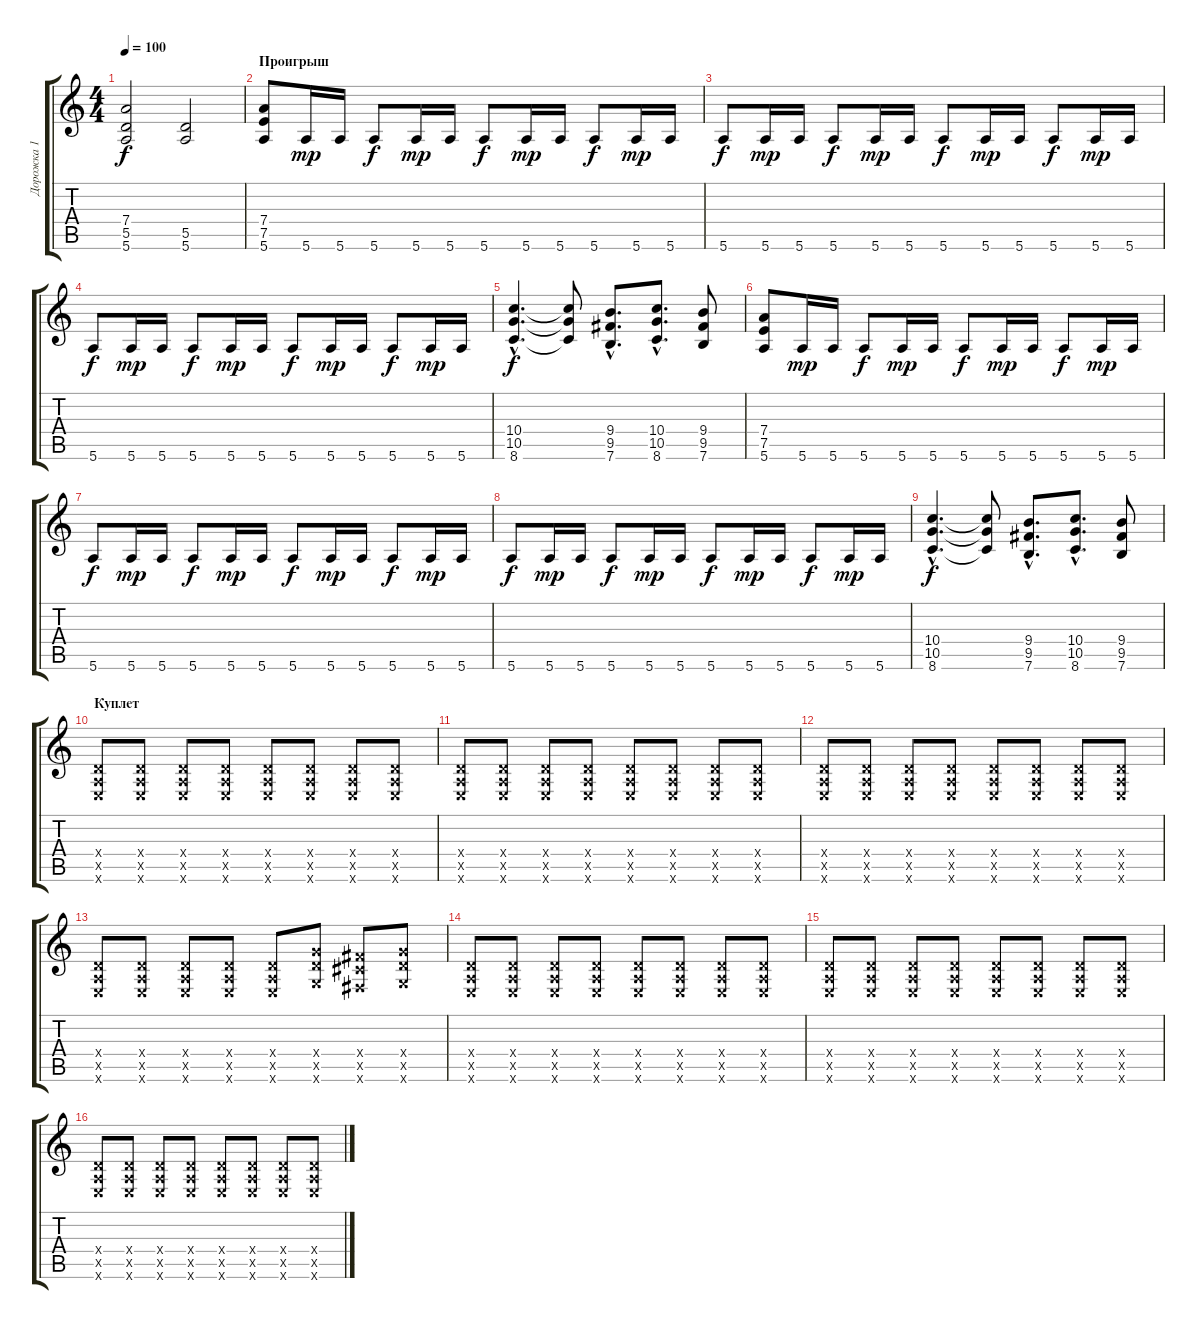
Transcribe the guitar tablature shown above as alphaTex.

\track ("Дорожка 1" "Дорожка 1") {instrument overdrivenguitar}
\staff {score tabs}
\tuning (E4 B3 G3 D3 A2 E2) {hide}
\ts (4 4)
\tempo 100
\clef g2
\ks c
(7.4 5.5 5.6).2{dy f} (5.5 5.6).2 |
\section ("" "Проигрыш")
(7.4 7.5 5.6).8 5.6.16{dy mp} 5.6.16 5.6.8{dy f} 5.6.16{dy mp} 5.6.16 5.6.8{dy f} 5.6.16{dy mp} 5.6.16 5.6.8{dy f} 5.6.16{dy mp} 5.6.16 |
5.6.8{dy f} 5.6.16{dy mp} 5.6.16 5.6.8{dy f} 5.6.16{dy mp} 5.6.16 5.6.8{dy f} 5.6.16{dy mp} 5.6.16 5.6.8{dy f} 5.6.16{dy mp} 5.6.16 |
5.6.8{dy f} 5.6.16{dy mp} 5.6.16 5.6.8{dy f} 5.6.16{dy mp} 5.6.16 5.6.8{dy f} 5.6.16{dy mp} 5.6.16 5.6.8{dy f} 5.6.16{dy mp} 5.6.16 |
(10.4{hac} 10.5{hac} 8.6{hac}).4{d dy f} (10.4{t} 10.5{t} 8.6{t}).8 (9.4{hac} 9.5{hac} 7.6{hac}).8{d} (10.4{hac} 10.5{hac} 8.6{hac}).8{d} (9.4 9.5 7.6).8 |
(7.4 7.5 5.6).8 5.6.16{dy mp} 5.6.16 5.6.8{dy f} 5.6.16{dy mp} 5.6.16 5.6.8{dy f} 5.6.16{dy mp} 5.6.16 5.6.8{dy f} 5.6.16{dy mp} 5.6.16 |
5.6.8{dy f} 5.6.16{dy mp} 5.6.16 5.6.8{dy f} 5.6.16{dy mp} 5.6.16 5.6.8{dy f} 5.6.16{dy mp} 5.6.16 5.6.8{dy f} 5.6.16{dy mp} 5.6.16 |
5.6.8{dy f} 5.6.16{dy mp} 5.6.16 5.6.8{dy f} 5.6.16{dy mp} 5.6.16 5.6.8{dy f} 5.6.16{dy mp} 5.6.16 5.6.8{dy f} 5.6.16{dy mp} 5.6.16 |
(10.4{hac} 10.5{hac} 8.6{hac}).4{d dy f} (10.4{t} 10.5{t} 8.6{t}).8 (9.4{hac} 9.5{hac} 7.6{hac}).8{d} (10.4{hac} 10.5{hac} 8.6{hac}).8{d} (9.4 9.5 7.6).8 |
\section ("" "Куплет")
(0.4{x} 0.5{x} 0.6{x}).8{volume 16} (0.4{x} 0.5{x} 0.6{x}).8 (0.4{x} 0.5{x} 0.6{x}).8 (0.4{x} 0.5{x} 0.6{x}).8 (0.4{x} 0.5{x} 0.6{x}).8 (0.4{x} 0.5{x} 0.6{x}).8 (0.4{x} 0.5{x} 0.6{x}).8 (0.4{x} 0.5{x} 0.6{x}).8 |
(0.4{x} 0.5{x} 0.6{x}).8 (0.4{x} 0.5{x} 0.6{x}).8 (0.4{x} 0.5{x} 0.6{x}).8 (0.4{x} 0.5{x} 0.6{x}).8 (0.4{x} 0.5{x} 0.6{x}).8 (0.4{x} 0.5{x} 0.6{x}).8 (0.4{x} 0.5{x} 0.6{x}).8 (0.4{x} 0.5{x} 0.6{x}).8 |
(0.4{x} 0.5{x} 0.6{x}).8 (0.4{x} 0.5{x} 0.6{x}).8 (0.4{x} 0.5{x} 0.6{x}).8 (0.4{x} 0.5{x} 0.6{x}).8 (0.4{x} 0.5{x} 0.6{x}).8 (0.4{x} 0.5{x} 0.6{x}).8 (0.4{x} 0.5{x} 0.6{x}).8 (0.4{x} 0.5{x} 0.6{x}).8 |
(0.4{x} 0.5{x} 0.6{x}).8 (0.4{x} 0.5{x} 0.6{x}).8 (0.4{x} 0.5{x} 0.6{x}).8 (0.4{x} 0.5{x} 0.6{x}).8 (0.4{x} 0.5{x} 0.6{x}).8 (5.4{x} 5.5{x} 3.6{x}).8 (4.4{x} 4.5{x} 2.6{x}).8 (5.4{x} 5.5{x} 3.6{x}).8 |
(0.4{x} 0.5{x} 0.6{x}).8 (0.4{x} 0.5{x} 0.6{x}).8 (0.4{x} 0.5{x} 0.6{x}).8 (0.4{x} 0.5{x} 0.6{x}).8 (0.4{x} 0.5{x} 0.6{x}).8 (0.4{x} 0.5{x} 0.6{x}).8 (0.4{x} 0.5{x} 0.6{x}).8 (0.4{x} 0.5{x} 0.6{x}).8 |
(0.4{x} 0.5{x} 0.6{x}).8 (0.4{x} 0.5{x} 0.6{x}).8 (0.4{x} 0.5{x} 0.6{x}).8 (0.4{x} 0.5{x} 0.6{x}).8 (0.4{x} 0.5{x} 0.6{x}).8 (0.4{x} 0.5{x} 0.6{x}).8 (0.4{x} 0.5{x} 0.6{x}).8 (0.4{x} 0.5{x} 0.6{x}).8 |
(0.4{x} 0.5{x} 0.6{x}).8 (0.4{x} 0.5{x} 0.6{x}).8 (0.4{x} 0.5{x} 0.6{x}).8 (0.4{x} 0.5{x} 0.6{x}).8 (0.4{x} 0.5{x} 0.6{x}).8 (0.4{x} 0.5{x} 0.6{x}).8 (0.4{x} 0.5{x} 0.6{x}).8 (0.4{x} 0.5{x} 0.6{x}).8
